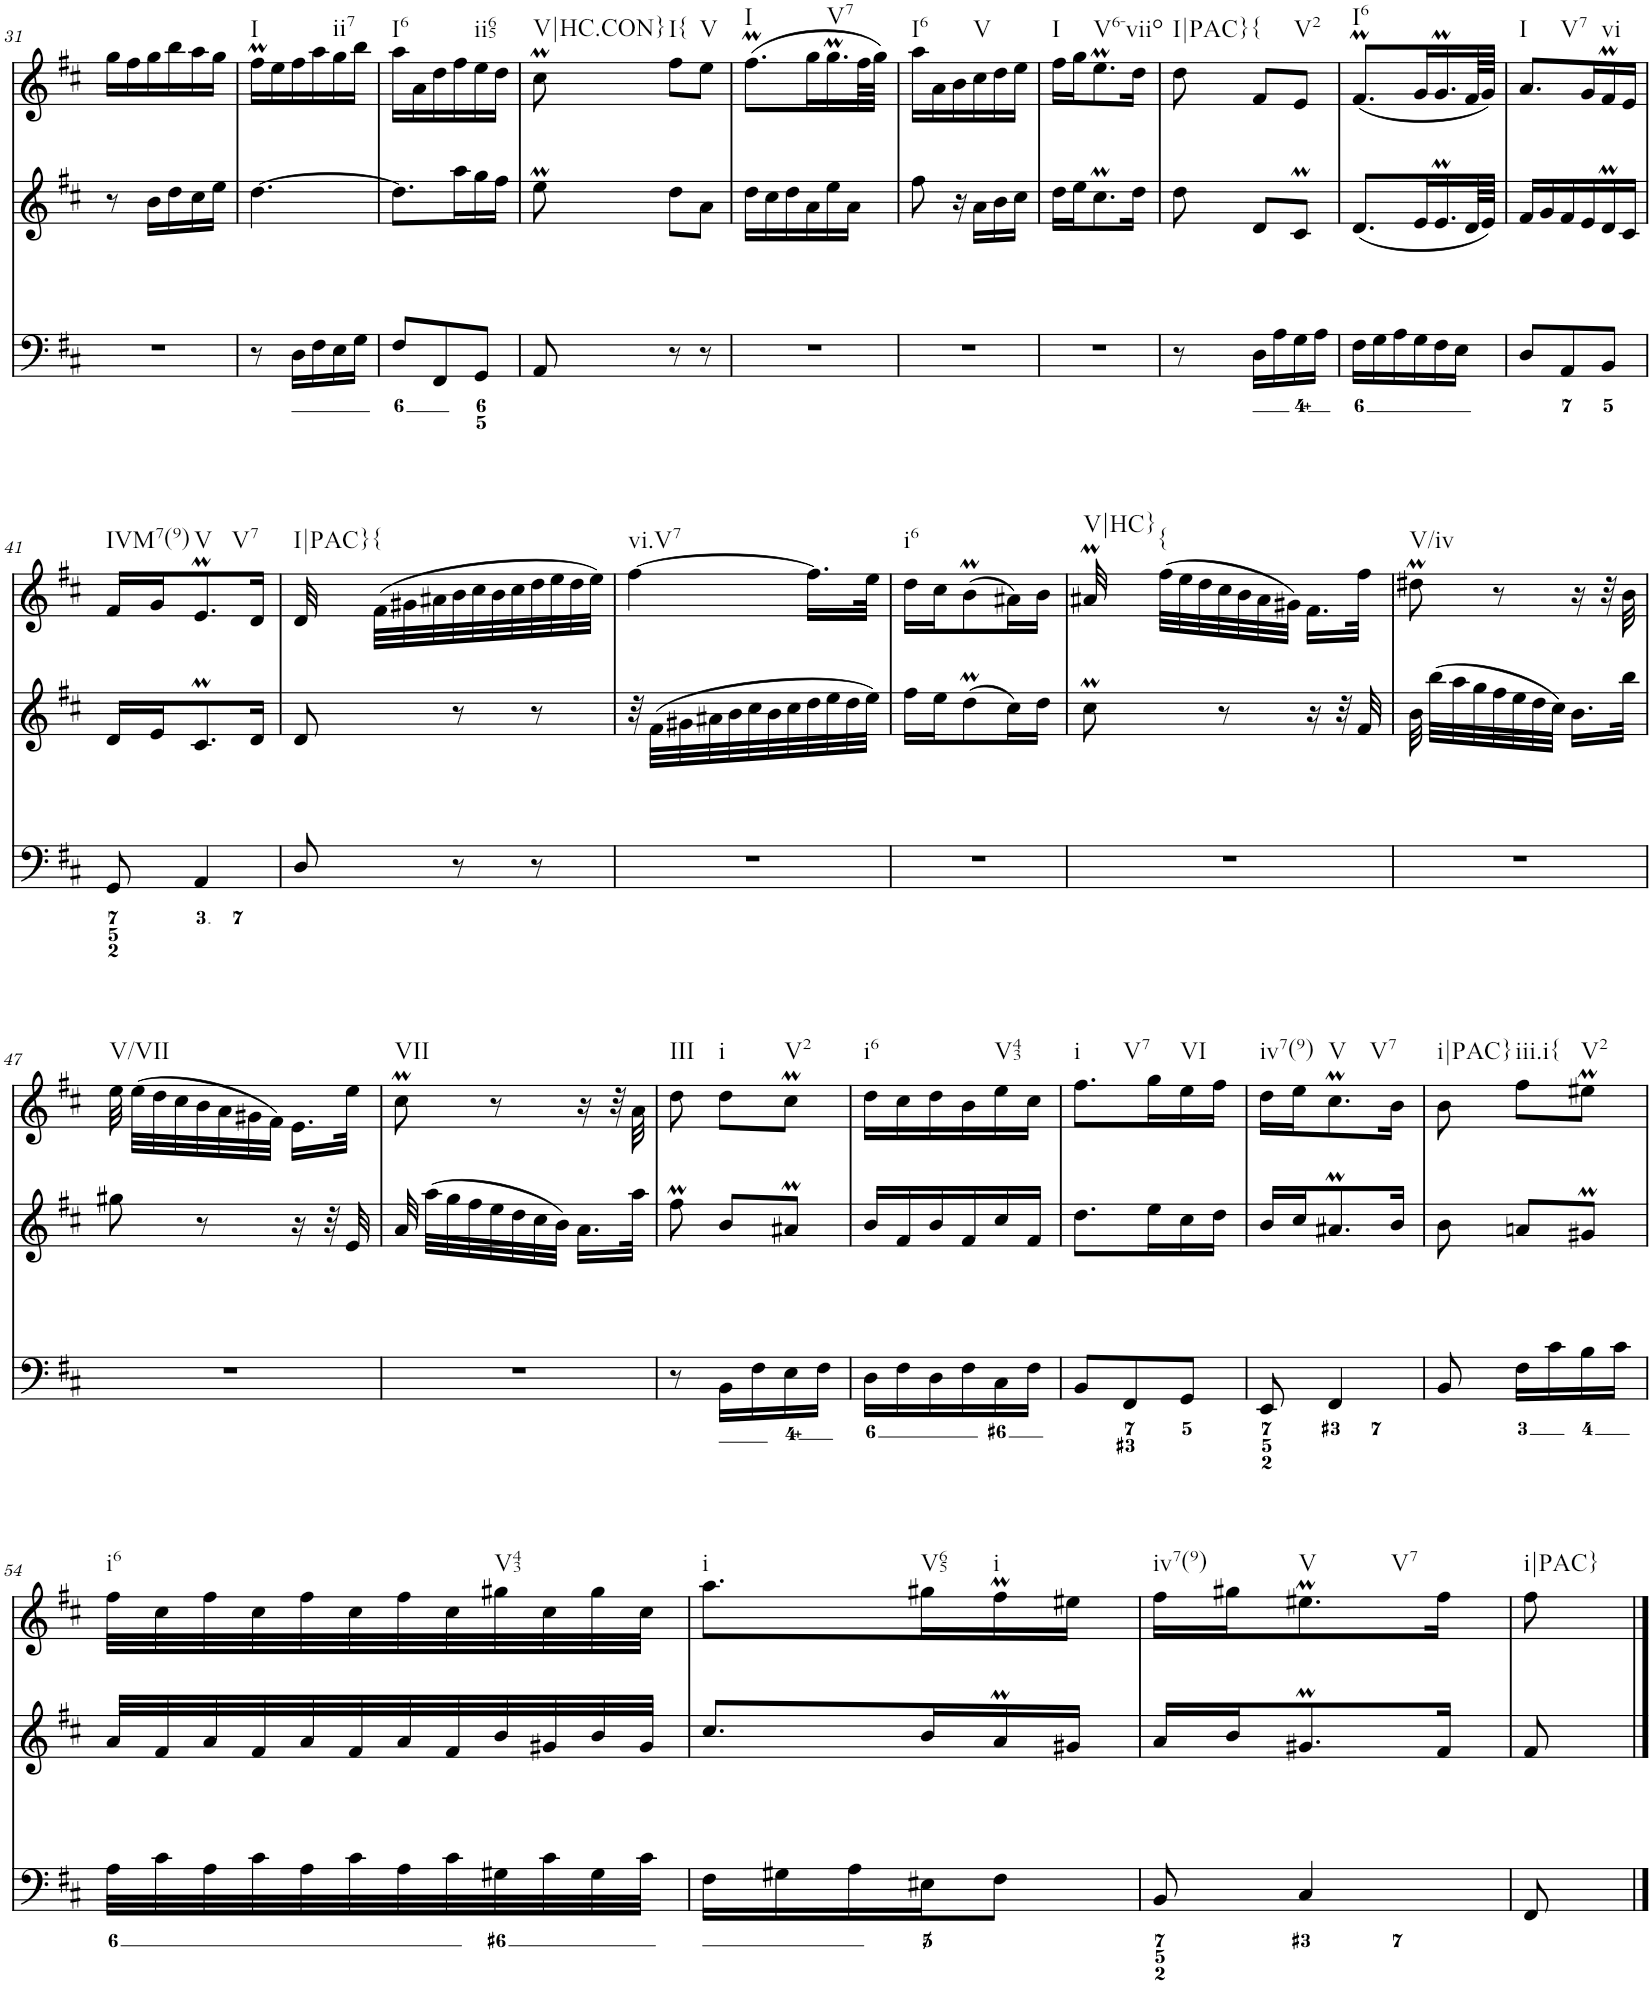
**kern	**kern	**kern
*part1	*part1	*part1
*staff3	*staff2	*staff1
*I"Piano	*	*
*I'Pno.	*	*
!!LO:PB:g=z
*clefF4	*clefG2	*clefG2
*k[f#c#]	*k[f#c#]	*k[f#c#]
*M3/8	*M3/8	*M3/8
=31	=31	=31
4.r	8r	16gg\LL
.	.	16ff#\
.	16b\LL	16gg\
.	16dd\	16bb\
.	16cc#\	16aa\
.	16ee\JJ	16gg\JJ
=32	=32	=32
!	!	!LO:TX:b:t=I
8r	[4.dd\	16ff#m\LL
.	.	16ee\
16D\LL	.	16ff#\
16F#\	.	16aa\
!	!	!LO:TX:b:t=ii7
16E\	.	16gg\
16G\JJ	.	16bb\JJ
=33	=33	=33
!	!	!LO:TX:b:t=I6
8F#/L	8.dd\L]	16aa\LL
.	.	16a\
8FF#/	.	16dd\
.	16aa\L	16ff#\
!	!	!LO:TX:b:t=ii65
8GG/J	16gg\	16ee\
.	16ff#\JJ	16dd\JJ
=34	=34	=34
!	!	!LO:TX:b:t=V|HC.CON}
8AA/	8eeM\	8cc#m\
!	!	!LO:TX:b:t=I{
8r	8dd\L	8ff#\L
!	!	!LO:TX:b:t=V
8r	8a\J	8ee\J
=35	=35	=35
!	!	!LO:TX:b:t=I
4.r	16dd\LL	(8.ff#m\L
.	16cc#\	.
.	16dd\	.
.	16a\	16gg\L
!	!	!LO:TX:b:t=V7
.	16ee\	16.ggM\
.	16a\JJ	.
.	.	64ff#\LL
.	.	64gg\JJJJ)
=36	=36	=36
!	!	!LO:TX:b:t=I6
4.r	8ff#\	16aa\LL
.	.	16a\
.	16r	16b\
!	!	!LO:TX:b:t=V
.	16a\LL	16cc#\
.	16b\	16dd\
.	16cc#\JJ	16ee\JJ
=37	=37	=37
!	!	!LO:TX:b:t=I
4.r	16dd\LL	16ff#\LL
.	16ee\J	16gg\J
!	!	!LO:TX:b:t=V6-viio
.	8.cc#m\	8.eeM\
.	16dd\Jk	16dd\Jk
=38	=38	=38
!	!	!LO:TX:b:t=I|PAC}
8r	8dd\	8dd\
!	!	!LO:TX:b:t={
16D\LL	8d/L	8f#/L
16A\	.	.
!	!	!LO:TX:b:t=V2
16G\	8c#m/J	8e/J
16A\JJ	.	.
=39	=39	=39
!	!	!LO:TX:b:t=I6
16F#\LL	8.d/L	(8.f#m/L
16G\	.	.
16A\	.	.
16G\	16e/L	16g/L
16F#\	16.eM/	16.gM/
16E\JJ	.	.
.	64d/LL	64f#/LL
.	64e/JJJJ	64g/JJJJ)
=40	=40	=40
!	!	!LO:TX:b:t=I
!	!	!LO:TX:b:t=V7
8D/L	16f#/LL	8.a/L
.	16g/	.
8AA/	16f#/	.
.	16e/	16g/L
!	!	!LO:TX:b:t=vi
8BB/J	16dM/	16f#m/
.	16c#/JJ	16e/JJ
!!LO:LB:g=z
=41	=41	=41
!	!	!LO:TX:b:t=IVM7(9)
8GG/	16d/LL	16f#/LL
.	16e/J	16g/J
!	!	!LO:TX:b:t=V
!	!	!LO:TX:b:t=V7
4AA/	8.c#m/	8.eM/
.	16d/Jk	16d/Jk
=42	=42	=42
!	!	!LO:TX:b:t=I|PAC}
8D/	8d/	32d/
!	!	!LO:TX:b:t={
.	.	(32f#\LLL
.	.	32g#X\
.	.	32a#X\
8r	8r	32b\
.	.	32cc#\
.	.	32b\
.	.	32cc#\
8r	8r	32dd\
.	.	32ee\
.	.	32dd\
.	.	32ee\JJJ)
=43	=43	=43
!	!	!LO:TX:b:t=vi.V7
4.r	32r	[4ff#\
.	32f#\LLL	.
.	32g#X\	.
.	32a#X\	.
.	32b\	.
.	32cc#\	.
.	32b\	.
.	32cc#\	.
.	32dd\	16.ff#\LL]
.	32ee\	.
.	32dd\	.
.	32ee\JJJ	32ee\JJk
=44	=44	=44
!	!	!LO:TX:b:t=i6
4.r	16ff#\LL	16dd\LL
.	16ee\J	16cc#\J
.	8ddM\	(8bM\
.	16cc#\L	16a#X\L)
.	16dd\JJ	16b\JJ
=45	=45	=45
!	!	!LO:TX:b:t=V|HC}
4.r	8cc#m\	32a#Xm/
!	!	!LO:TX:b:t={
.	.	(32ff#\LLL
.	.	32ee\
.	.	32dd\
.	8r	32cc#\
.	.	32b\
.	.	32a#\
.	.	32g#X\JJJ)
.	16r	16.f#\LL
.	32r	.
.	32f#/	32ff#\JJk
=46	=46	=46
!	!	!LO:TX:b:t=V/iv
4.r	32b\	8dd#Xm\
.	32bb\LLL	.
.	32aa\	.
.	32gg\	.
.	32ff#\	8r
.	32ee\	.
.	32dd\	.
.	32cc#\JJJ	.
.	16.b\LL	16r
.	.	32r
.	32bb\JJk	32b\
!!LO:LB:g=z
=47	=47	=47
!	!	!LO:TX:b:t=V/VII
4.r	8gg#X\	32ee\
.	.	(32ee\LLL
.	.	32dd\
.	.	32cc#\
.	8r	32b\
.	.	32a\
.	.	32g#X\
.	.	32f#\JJJ)
.	16r	16.e\LL
.	32r	.
.	32e/	32ee\JJk
=48	=48	=48
!	!	!LO:TX:b:t=VII
4.r	32a/	8cc#m\
.	32aa\LLL	.
.	32gg\	.
.	32ff#\	.
.	32ee\	8r
.	32dd\	.
.	32cc#\	.
.	32b\JJJ	.
.	16.a\LL	16r
.	.	32r
.	32aa\JJk	32a\
=49	=49	=49
!	!	!LO:TX:b:t=III
8r	8ff#m\	8dd\
!	!	!LO:TX:b:t=i
16BB\LL	8b/L	8dd\L
16F#\	.	.
!	!	!LO:TX:b:t=V2
16E\	8a#Xm/J	8cc#m\J
16F#\JJ	.	.
=50	=50	=50
!	!	!LO:TX:b:t=i6
16D\LL	16b/LL	16dd\LL
16F#\	16f#/	16cc#\
16D\	16b/	16dd\
16F#\	16f#/	16b\
!	!	!LO:TX:b:t=V43
16C#\	16cc#/	16ee\
16F#\JJ	16f#/JJ	16cc#\JJ
=51	=51	=51
!	!	!LO:TX:b:t=i
!	!	!LO:TX:b:t=V7
8BB/L	8.dd\L	8.ff#\L
8FF#/	.	.
.	16ee\L	16gg\L
!	!	!LO:TX:b:t=VI
8GG/J	16cc#\	16ee\
.	16dd\JJ	16ff#\JJ
=52	=52	=52
!	!	!LO:TX:b:t=iv7(9)
8EE/	16b/LL	16dd\LL
.	16cc#/J	16ee\J
!	!	!LO:TX:b:t=V
!	!	!LO:TX:b:t=V7
4FF#/	8.a#Xm/	8.cc#m\
.	16b/Jk	16b\Jk
=53	=53	=53
!	!	!LO:TX:b:t=i|PAC}
8BB/	8b\	8b\
!	!	!LO:TX:b:t=iii.i{
16F#\LL	8an/L	8ff#\L
16c#\	.	.
!	!	!LO:TX:b:t=V2
16B\	8g#Xm/J	8ee#Xm\J
16c#\JJ	.	.
!!LO:LB:g=z
=54	=54	=54
!	!	!LO:TX:b:t=i6
32A\LLL	32a/LLL	32ff#\LLL
32c#\	32f#/	32cc#\
32A\	32a/	32ff#\
32c#\	32f#/	32cc#\
32A\	32a/	32ff#\
32c#\	32f#/	32cc#\
32A\	32a/	32ff#\
32c#\	32f#/	32cc#\
!	!	!LO:TX:b:t=V43
32G#X\	32b/	32gg#X\
32c#\	32g#X/	32cc#\
32G#\	32b/	32gg#\
32c#\JJJ	32g#/JJJ	32cc#\JJJ
=55	=55	=55
!	!	!LO:TX:b:t=i
16F#\LL	8.cc#/L	8.aa\L
16G#X\	.	.
16A\	.	.
!	!	!LO:TX:b:t=V65
16E#X\J	16b/L	16gg#X\L
!	!	!LO:TX:b:t=i
8F#\J	16aM/	16ff#m\
.	16g#X/JJ	16ee#X\JJ
=56	=56	=56
!	!	!LO:TX:b:t=iv7(9)
8BB/	16a/LL	16ff#\LL
.	16b/J	16gg#X\J
!	!	!LO:TX:b:t=V
!	!	!LO:TX:b:t=V7
4C#/	8.g#Xm/	8.ee#Xm\
.	16f#/Jk	16ff#\Jk
=57	=57	=57
!	!	!LO:TX:b:t=i|PAC}
8FF#/	8f#/	8ff#\
==	==	==
*-	*-	*-
